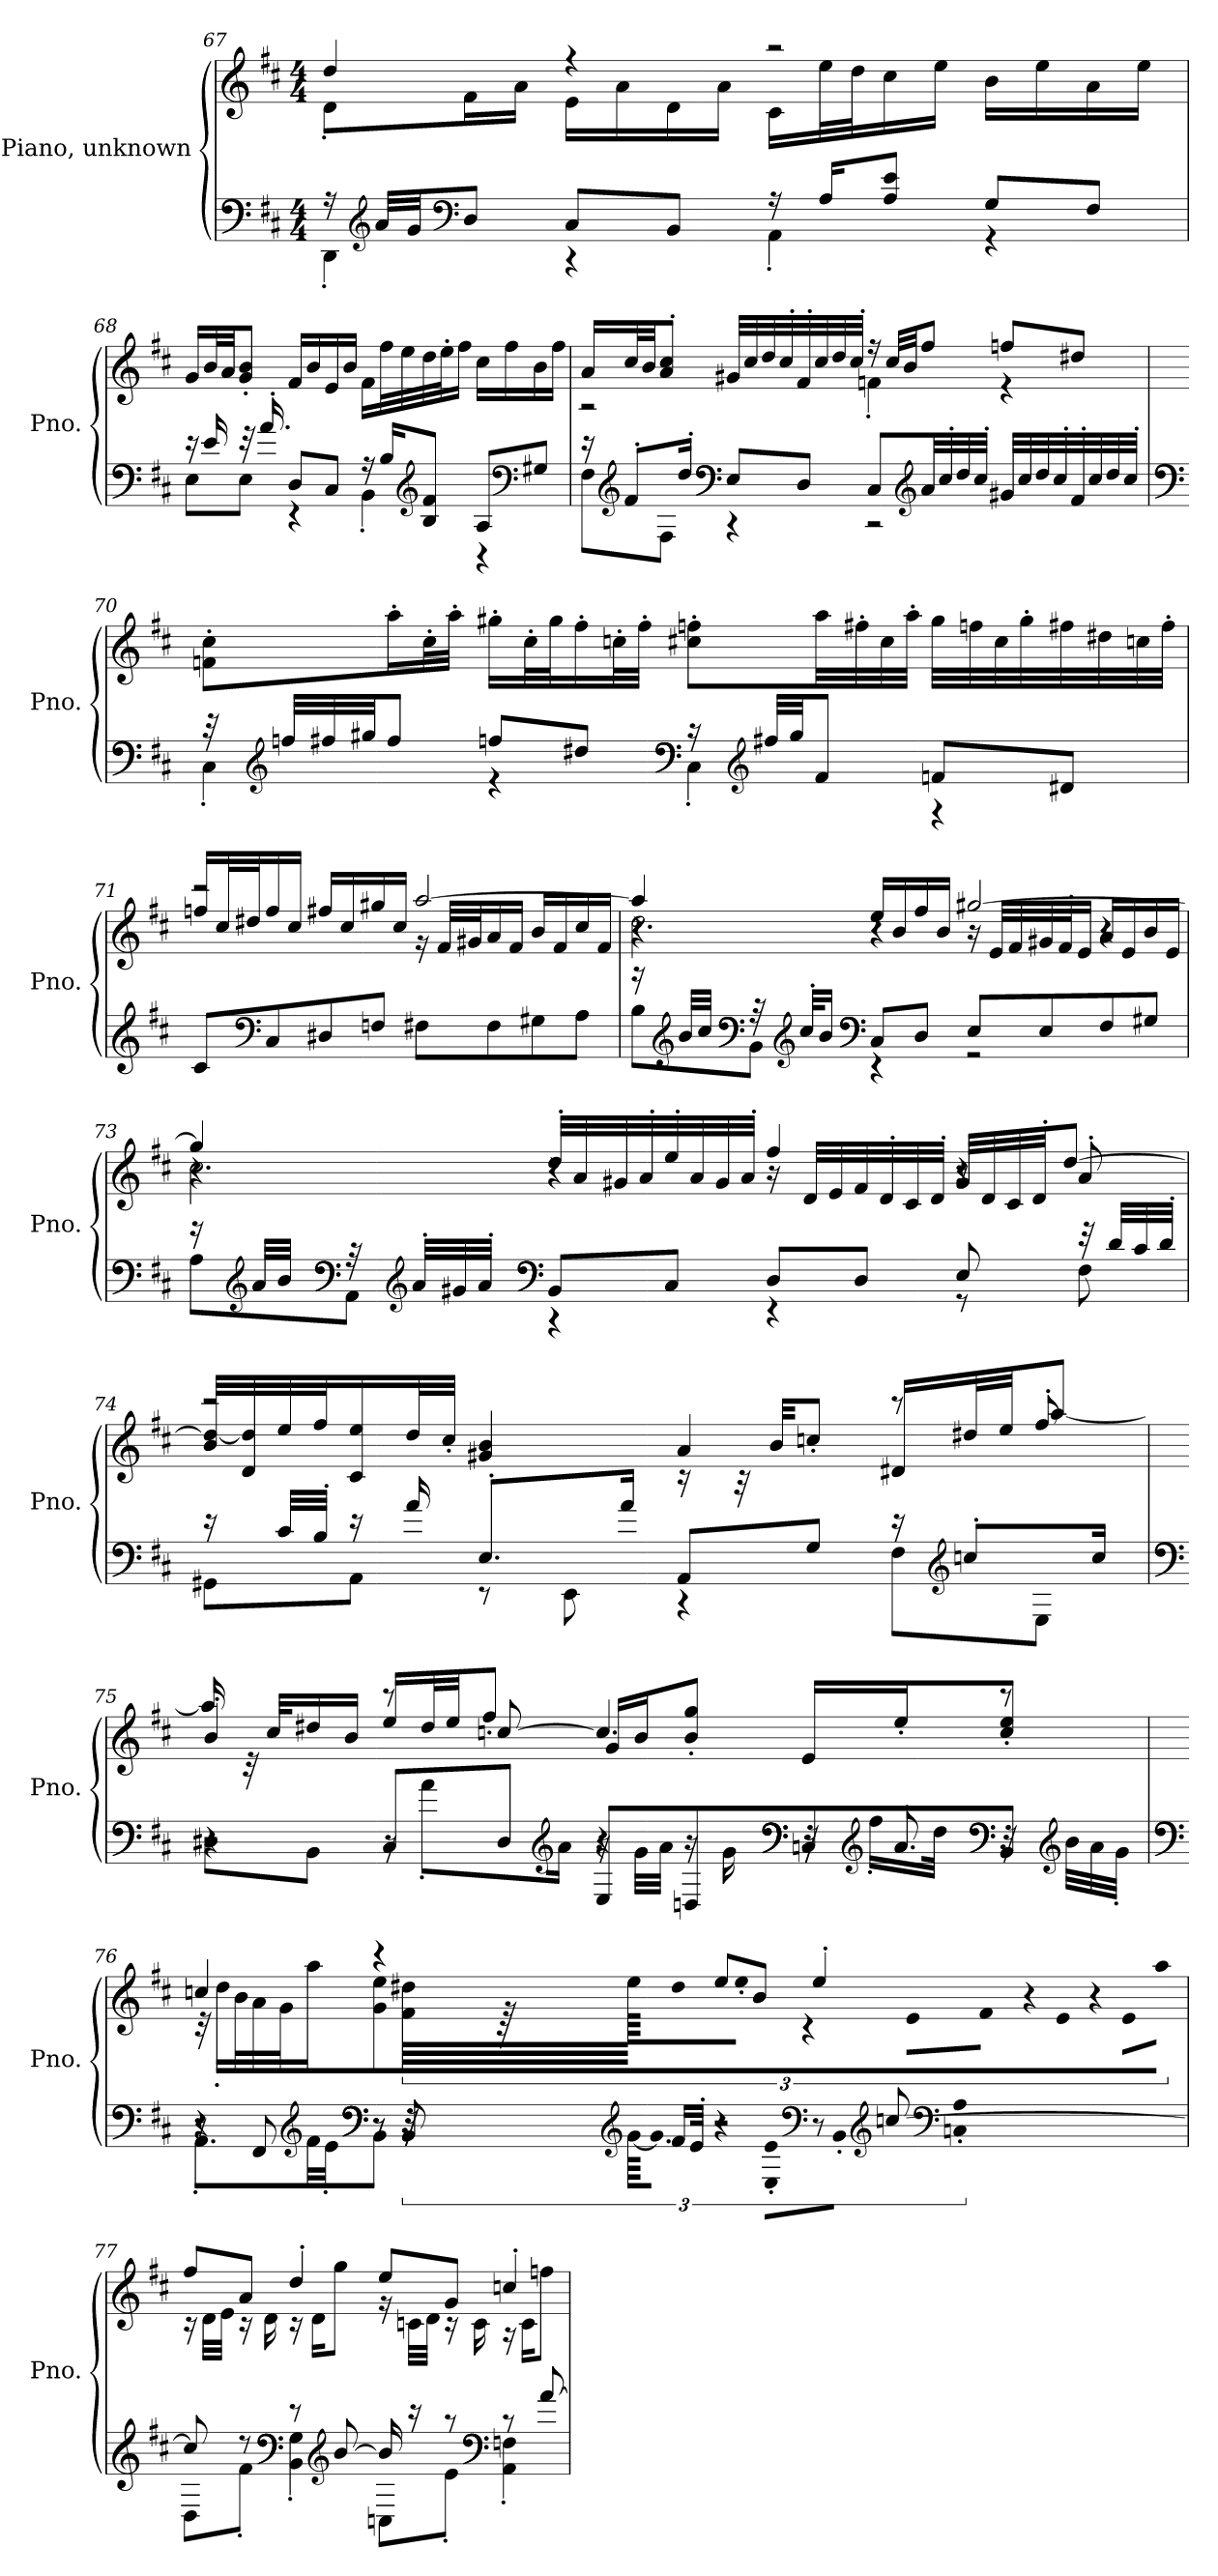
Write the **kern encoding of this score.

**kern	**kern
*part1	*part1
*staff2	*staff1
*I"Piano, unknown	*
*I'Pno.	*
!!LO:LB:g=z
*clefF4	*clefG2
*k[f#c#]	*k[f#c#]
*M4/4	*M4/4
=67	=67
*^	*^
16r	4DD'\	4dd/	8d'\L
*clefG2	*	*	*
32a/LLL	.	.	.
32g/JJ	.	.	.
*clefF4	*	*	*
8D/J	.	.	16f#\L
.	.	.	16a\JJ
8C#/L	4r	4r	16e\LL
.	.	.	16a\
8BB/J	.	.	16d\
.	.	.	16a\JJ
16r	4AA'\	2r	16c#\LL
16A/KL	.	.	32ee\L
.	.	.	32dd\J
8A/ 8e/J	.	.	16cc#\
.	.	.	16ee\JJ
8G/L	4r	.	16b\LL
.	.	.	16ee\
8F#/J	.	.	16a\
.	.	.	16ee\JJ
*	*	*v	*v
=68	=68	=68
16r	8E\L	16g/LL
16e/	.	32b/L
.	.	32a/JJ
32r	8E\J	8g/' 8b/'J
16.a'/	.	.
8D/L	4r	16f#/LL
.	.	16b/
8C#/J	.	16e/
.	.	16b/JJ
16r	4BB'\	16f#\LL
16B/KL	.	32ff#\L
.	.	32ee\
*clefG2	*	*
8B/ 8f#/J	.	32dd\
.	.	32ee'\J
.	.	16ff#\JJ
8A/L	4r	16cc#\LL
.	.	16ff#\
*clefF4	*	*
8G#X/J	.	16b\
.	.	16ff#\JJ
!!LO:LB:g=z
=69	=69	=69
*	*	*^
16r	8F#\L	16a/LL	2r
*clefG2	*	*	*
8f#'/L	.	32cc#/L	.
.	.	32b/JJ	.
.	8F#\J	8a/' 8cc#/'J	.
16dd'/Jk	.	.	.
*clefF4	*	*	*
8E/L	4r	32g#X/LLL	.
.	.	32cc#/	.
.	.	32dd/	.
.	.	32cc#'/	.
8D/J	.	32f#'/	.
.	.	32cc#/	.
.	.	32dd/	.
.	.	32cc#'/JJJ	.
8C#/L	2r	16r	4fn'\
.	.	32cc#/LLL	.
.	.	32b/JJ	.
*clefG2	*	*	*
32a/LL	.	8ff#/J	.
32cc#'/	.	.	.
32dd/	.	.	.
32cc#'/JJJ	.	.	.
32g#X/LLL	.	8ffn/L	4r
32cc#/	.	.	.
32dd/	.	.	.
32cc#'/	.	.	.
32f#'/	.	8dd#X/J	.
32cc#/	.	.	.
32dd/	.	.	.
32cc#'/JJJ	.	.	.
*	*	*v	*v
!!LO:PB:g=z
=70	=70	=70
*clefF4	*	*
32r	4C#'\	8fn\' 8cc#\'L
*clefG2	*	*
32ffn/LLL	.	.
32ff#X/	.	.
32gg#X/JJ	.	.
8ff#/J	.	16aa'\L
.	.	32cc#'\L
.	.	32aa'\JJJ
8ffn/L	4r	16gg#X'\LL
.	.	32cc#'\L
.	.	32gg#\J
8dd#X/J	.	16ff#'\
.	.	32ccn'\L
.	.	32ff#'\JJJ
*clefF4	*	*
16r	4C#'\	8cc#X\' 8ffn\'L
*clefG2	*	*
32ff#X/LLL	.	.
32gg#/JJ	.	.
8f#/J	.	32aa\LL
.	.	32ff#X'\
.	.	32cc#\
.	.	32aa'\JJJ
8fn/L	4r	32gg#\LLL
.	.	32ffn\
.	.	32cc#\
.	.	32gg#'\
8d#X/J	.	32ff#X\
.	.	32dd#X\
.	.	32ccn\
.	.	32ff#'\JJJ
*v	*v	*
!!LO:LB:g=z
=71	=71
*	*^
8c#/L	2r	16ffn/LL
.	.	32cc#/L
.	.	32dd#X/J
*clefF4	*	*
8C#/	.	16ff/
.	.	16cc#/JJ
8D#X/	.	16ff#X/LL
.	.	16cc#/
8Fn/J	.	16gg#X/
.	.	16cc#/JJ
8F#X\L	[2aa/	16r
.	.	32f#/LLL
.	.	32g#X/J
8F#\	.	16a/
.	.	16f#/JJ
8G#X\	.	16b/LL
.	.	16f#/
8A\J	.	16cc#/
.	.	16f#/JJ
!!LO:LB:g=z
=72	=72	=72
*^	*	*^
16r	8B\L	4aa/]	2.dd\	4r
*clefG2	*	*	*	*
32b/LLL	.	.	.	.
32cc#/JJJ	.	.	.	.
*clefF4	*	*	*	*
32r	8BB\J	.	.	.
*clefG2	*	*	*	*
32cc#'/KLL	.	.	.	.
16b/JJ	.	.	.	.
*clefF4	*	*	*	*
8C#/L	4r	4r	.	16ee/LL
.	.	.	.	16b/
8D/J	.	.	.	16ff#/
.	.	.	.	16b/JJ
8E/L	2r	[2gg#X/	.	16r
.	.	.	.	32e/LLL
.	.	.	.	32f#/
8E/	.	.	.	32g#X/
.	.	.	.	32f#'/J
.	.	.	.	16e/JJ
8F#/	.	.	4r	16a/LL
.	.	.	.	16e/
8G#X/J	.	.	.	16b/
.	.	.	.	16e/JJ
!!LO:LB:g=z	!!	!!
=73	=73	=73	=73	=73
16r	8A\L	4gg#/]	2.cc#\	4r
*clefG2	*	*	*	*
32a/LLL	.	.	.	.
32b/JJJ	.	.	.	.
*clefF4	*	*	*	*
32r	8AA\J	.	.	.
*clefG2	*	*	*	*
32a'/LLL	.	.	.	.
32g#X/	.	.	.	.
32a'/JJJ	.	.	.	.
*clefF4	*	*	*	*
8BB/L	4r	4r	.	32dd'/LLL
.	.	.	.	32a/
.	.	.	.	32g#X/
.	.	.	.	32a'/
8C#/J	.	.	.	32ee'/
.	.	.	.	32a/
.	.	.	.	32g#/
.	.	.	.	32a'/JJJ
8D/L	4r	4ff#/	.	16r
.	.	.	.	32d/LLL
.	.	.	.	32e/
8D/J	.	.	.	32f#/
.	.	.	.	32d'/
.	.	.	.	32c#/
.	.	.	.	32d'/JJJ
8E/	8r	8r	4r	32g#/LLL
.	.	.	.	32d/
.	.	.	.	32c#/
.	.	.	.	32d'/JJ
32r	8F#\	8a'/	.	[8dd/J
32d/LLL	.	.	.	.
32c#/	.	.	.	.
32d'/JJJ	.	.	.	.
*	*	*	*v	*v
!!LO:LB:g=z
=74	=74	=74	=74
16r	8GG#X\L	2r	32b/ 32dd/_LLL
.	.	.	32d/ 32dd/]
32c#/LLL	.	.	32ee/
32B'/JJJ	.	.	32ff#/J
16r	8AA\J	.	16c#/ 16ee/
16a/	.	.	32dd/L
.	.	.	32cc#'/JJJ
8.E'/L	8r	.	4g#X/ 4b/
.	8EE\	.	.
16a/Jk	.	.	.
8AA/L	4r	4a/	16r
.	.	.	32r
.	.	.	32b/KKL
8G/J	.	.	8ccn'/J
16r	8F#\L	8r	16d#X/LL
*clefG2	*	*	*
8ccn'/L	.	.	32dd#X/L
.	.	.	32ee/JJ
.	8E\J	8ff#'/	[8aa/J
16cc/Jk	.	.	.
*v	*v	*	*
!!LO:LB:g=z	!!
=75	=75	=75
*clefF4	*	*
*^	*	*
*	*^	*	*
2r	8D#X\L	4r	4b'/	16aa/]
.	.	.	.	32r
.	.	.	.	32cc#/KLL
.	8BB\J	.	.	16dd#X/
.	.	.	.	16b/JJ
.	16r	8C#/L	8r	16ee/LL
.	8a'\L	.	.	32dd#/L
.	.	.	.	32ee/JJ
.	.	8D#/J	[8ccn/	8ff#'/J
*clefG2	*	*	*	*
.	16a\Jk	.	.	.
4r	16r	8E/L	4.cc/]	16g/LL
.	32g\LLL	.	.	16b/J
.	32a\JJJ	.	.	.
.	16r	8Dn/	.	8b/' 8gg/'J
.	16g\	.	.	.
*clefF4	*	*	*	*
16r	32r	8Cn/	.	16e/LL
*clefG2	*	*	*	*
.	16ff#'\LL	.	.	.
8.a'/	.	.	.	16ee'/J
.	32dd\JJk	.	.	.
*clefF4	*	*	*	*
.	32r	8BB/J	8r	8cc/' 8ee/'J
*clefG2	*	*	*	*
.	32b\LLL	.	.	.
.	32a\	.	.	.
.	32g'\JJJ	.	.	.
!!LO:PB:g=z	!!
=76	=76	=76	=76	=76
*clefF4	*	*	*	*
8r	8.AA'\L	4r	4ccn/	32r
.	.	.	.	16dd'\LL
.	.	.	.	32b\L
8FF#/	.	.	.	32a\
.	.	.	.	32g\J
*clefG2	*	*	*	*
.	32f#\LL	.	.	16aa\J
.	32e'\JJ	.	.	.
*clefF4	*	*	*	*
8r	8BB\J	8r	4r	8g\ 8ee\
32r	48r	8BB/	.	96f#\ 96dd#X\Jkkk
.	.	.	.	96r
*clefG2	*	*	*	*
.	[96g\KKLL	.	.	96ee\KKLL
16f#/LL	16.g\JJ]	.	.	16dd#\
32e'/JJk	.	.	.	32ee'\JJk
4r	8E\' 8e\'L	2r	8ee/L	16r
.	.	.	.	32e\LLL
.	.	.	.	32f#\JJJ
.	8g'\J	.	8b/J	16r
.	.	.	.	16e\
*clefF4	*	*	*	*
8r	4Cn\' 4A\'	.	4ee'/	16r
.	.	.	.	16e\KL
*clefG2	*	*	*	*
[8ccn/	.	.	.	8aa\J
*	*v	*v	*	*
!!LO:LB:g=z	!!
=77	=77	=77	=77
8cc/]	8D\L	8ff#/L	16r
.	.	.	32d\LLL
.	.	.	32e\JJJ
8r	8f#'\J	8a/J	16r
.	.	.	16d\
*clefF4	*	*	*
8r	4BB\' 4G\'	4dd'/	16r
.	.	.	16d\KL
*clefG2	*	*	*
[8b/	.	.	8gg\J
16b/]	8Cn\L	8ee/L	16r
16r	.	.	32cn\LLL
.	.	.	32d\JJJ
8r	8e'\J	8g/J	16r
.	.	.	16c\
*clefF4	*	*	*
8r	4AA\' 4Fn\'	4ccn'/	16r
.	.	.	16c\KL
[8a/	.	.	8ffn\J
*v	*v	*	*
*	*v	*v
=	=
*-	*-
